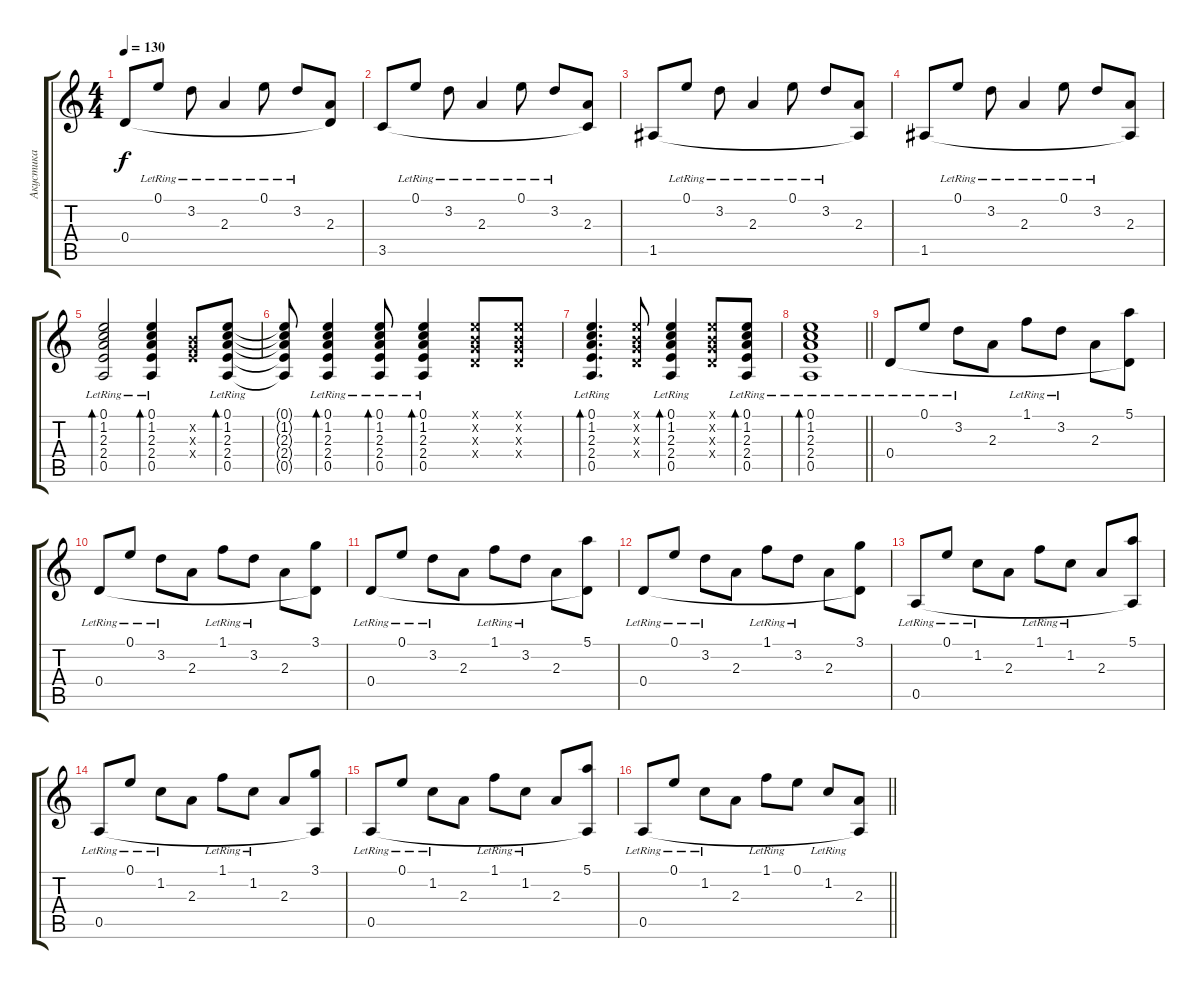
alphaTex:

\track ("Акустика" "Акустика") {instrument acousticguitarnylon}
\staff {score tabs}
\tuning (E4 B3 G3 D3 A2 E2) {hide}
\ts (4 4)
\tempo 130
\clef g2
\ks c
0.4.8{dy f} 0.1{lr}.8 3.2{lr}.8 2.3{lr}.4 0.1{lr}.8 3.2{lr}.8 (2.3 0.4{t}).8 |
3.5.8 0.1{lr}.8 3.2{lr}.8 2.3{lr}.4 0.1{lr}.8 3.2{lr}.8 (2.3 3.5{t}).8 |
1.5.8 0.1{lr}.8 3.2{lr}.8 2.3{lr}.4 0.1{lr}.8 3.2{lr}.8 (2.3 1.5{t}).8 |
1.5.8 0.1{lr}.8 3.2{lr}.8 2.3{lr}.4 0.1{lr}.8 3.2{lr}.8 (2.3 1.5{t}).8 |
(0.1 1.2 2.3 2.4 0.5{lr}).2{bd 60} (0.1 1.2 2.3 2.4 0.5{lr}).4{bd 60} (0.2{x} 0.3{x} 2.4{x}).8 (0.1 1.2 2.3 2.4 0.5{lr}).8{bd 60} |
(0.1{t} 1.2{t} 2.3{t} 2.4{t} 0.5{t}).8 (0.1 1.2 2.3 2.4 0.5{lr}).4{bd 60} (0.1 1.2 2.3 2.4 0.5{lr}).8{bd 60} (0.1 1.2 2.3 2.4 0.5{lr}).4{bd 60} (0.1{x} 0.2{x} 0.3{x} 0.4{x}).8 (0.1{x} 0.2{x} 0.3{x} 0.4{x}).8 |
(0.1 1.2 2.3 2.4 0.5{lr}).4{d bd 60} (0.1{x} 0.2{x} 0.3{x} 0.4{x}).8 (0.1 1.2 2.3 2.4 0.5{lr}).4{bd 60} (0.1{x} 0.2{x} 0.3{x} 0.4{x}).8 (0.1 1.2 2.3 2.4 0.5{lr}).8{bd 60} |
\barLineRight lightlight
(0.1 1.2 2.3 2.4 0.5{lr}).1{bd 60} |
0.4{lr}.8 0.1{lr}.8 3.2{lr}.8 2.3.8 1.1{lr}.8 3.2{lr}.8 2.3.8 (5.1 0.4{t}).8 |
0.4{lr}.8 0.1{lr}.8 3.2{lr}.8 2.3.8 1.1{lr}.8 3.2{lr}.8 2.3.8 (3.1 0.4{t}).8 |
0.4{lr}.8 0.1{lr}.8 3.2{lr}.8 2.3.8 1.1{lr}.8 3.2{lr}.8 2.3.8 (5.1 0.4{t}).8 |
0.4{lr}.8 0.1{lr}.8 3.2{lr}.8 2.3.8 1.1{lr}.8 3.2{lr}.8 2.3.8 (3.1 0.4{t}).8 |
0.5{lr}.8 0.1{lr}.8 1.2{lr}.8 2.3.8 1.1{lr}.8 1.2{lr}.8 2.3.8 (5.1 0.5{t}).8 |
0.5{lr}.8 0.1{lr}.8 1.2{lr}.8 2.3.8 1.1{lr}.8 1.2{lr}.8 2.3.8 (3.1 0.5{t}).8 |
0.5{lr}.8 0.1{lr}.8 1.2{lr}.8 2.3.8 1.1{lr}.8 1.2{lr}.8 2.3.8 (5.1 0.5{t}).8 |
\barLineRight lightlight
0.5{lr}.8 0.1{lr}.8 1.2{lr}.8 2.3.8 1.1{lr}.8 0.1.8 1.2{lr}.8 (2.3 0.5{t}).8
